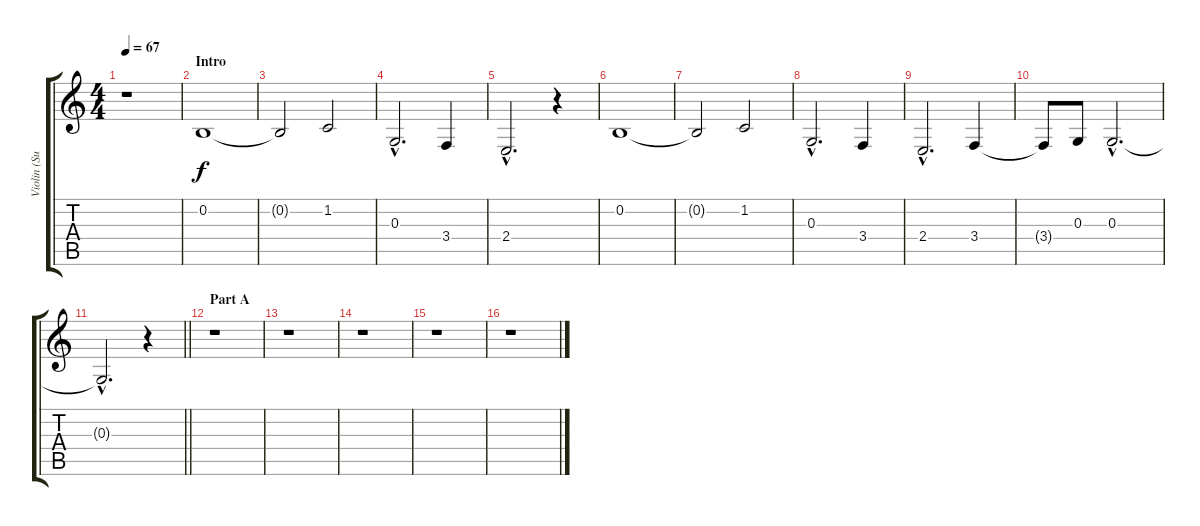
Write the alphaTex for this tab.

\track ("Violin (Sugizo)" "Violin (Su") {instrument violin}
\staff {score tabs}
\tuning (E4 B3 G3 D3 A2 E2) {hide}
\ts (4 4)
\tempo 67
\clef g2
\ks c
r.1{dy f instrument violin} |
\section ("" "Intro")
0.2.1 |
0.2{t}.2 1.2.2 |
0.3{hac}.2{d} 3.4.4 |
2.4{hac}.2{d} r.4 |
0.2.1 |
0.2{t}.2 1.2.2 |
0.3{hac}.2{d} 3.4.4 |
2.4{hac}.2{d} 3.4.4 |
3.4{t}.8 0.3.8 0.3{hac}.2{d} |
\barLineRight lightlight
0.3{hac t}.2{d} r.4 |
\section ("" "Part A")
r.1 |
r.1 |
r.1 |
r.1 |
r.1
